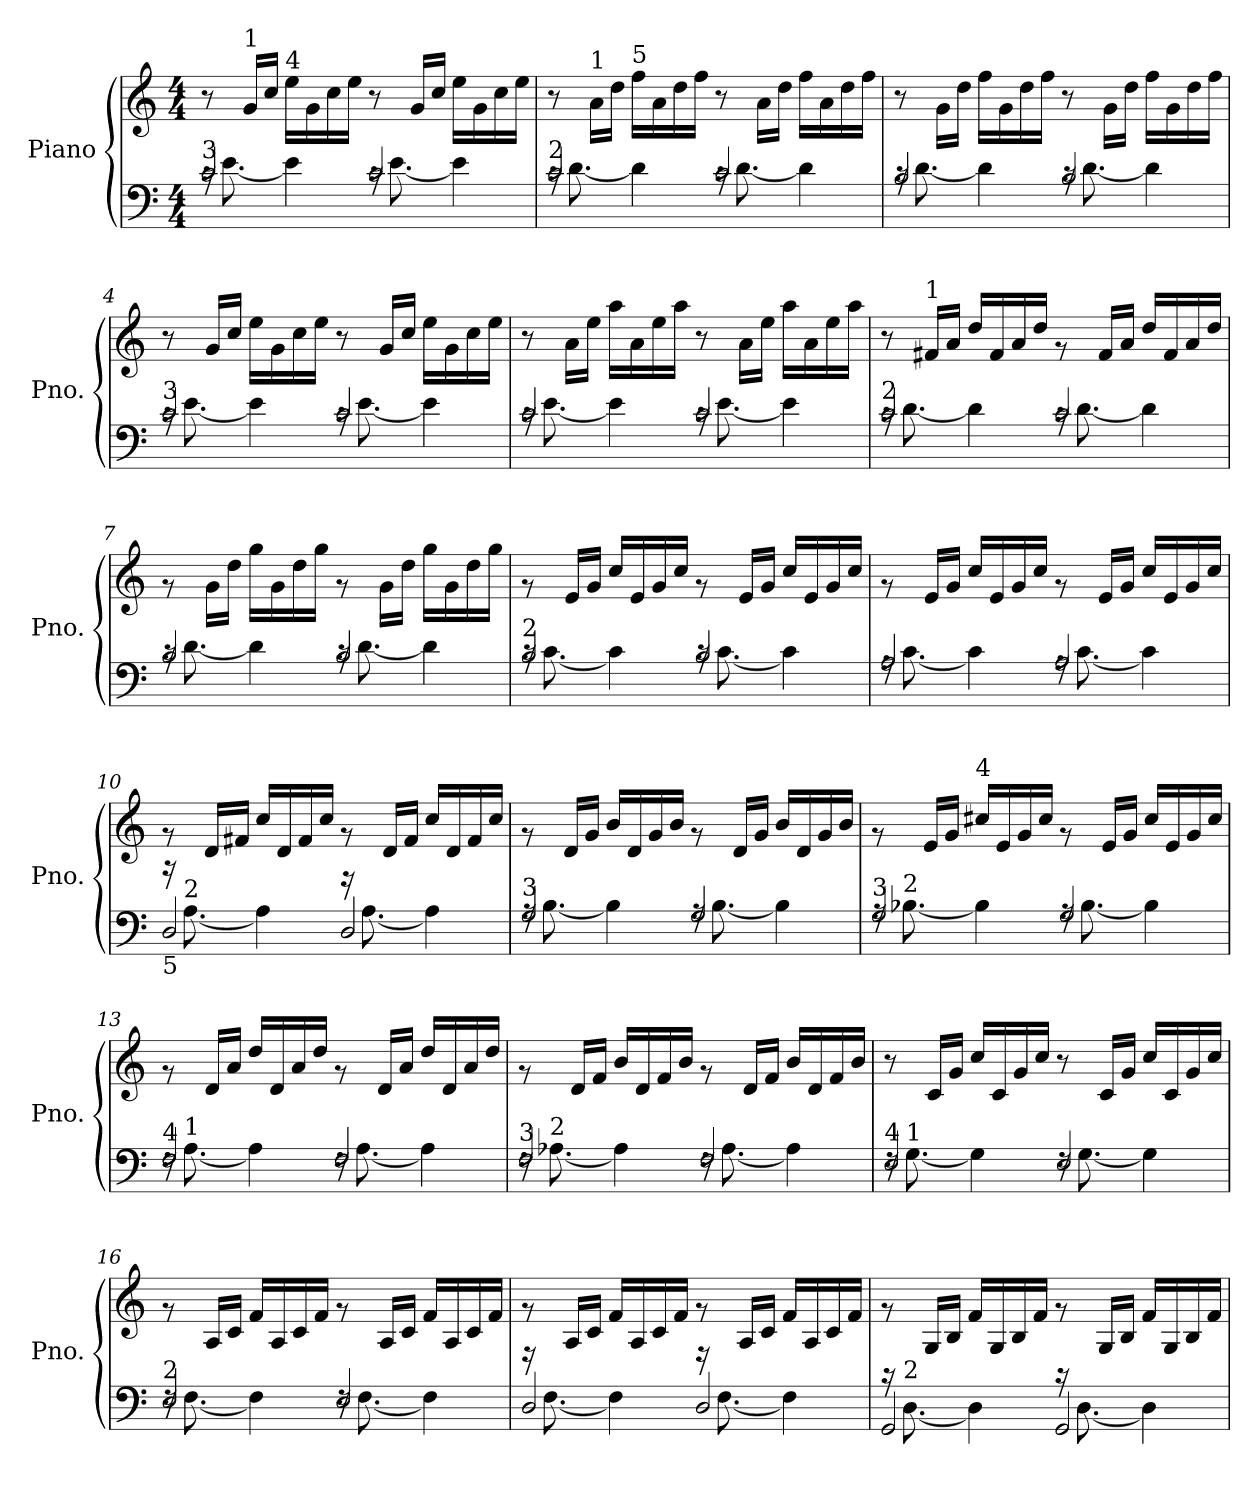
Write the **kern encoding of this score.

**kern	**kern
*part1	*part1
*staff2	*staff1
*I"Piano	*
*I'Pno.	*
*clefF4	*clefG2
*k[]	*k[]
*M4/4	*M4/4
*MM60	*MM60
=1	=1
*^	*
!LO:TX:a:t=3	!	!
2c/	16rc	8r
.	[8.e\	.
!	!	!LO:TX:a:t=1
.	.	16g/LL
.	.	16cc/JJ
!	!	!LO:TX:a:t=4
.	4e\]	16ee\LL
.	.	16g\
.	.	16cc\
.	.	16ee\JJ
2c/	16rc	8r
.	[8.e\	.
.	.	16g/LL
.	.	16cc/JJ
.	4e\]	16ee\LL
.	.	16g\
.	.	16cc\
.	.	16ee\JJ
=2	=2	=2
!LO:TX:a:t=2	!	!
2c/	16rc	8r
.	[8.d\	.
!	!	!LO:TX:a:t=1
.	.	16a\LL
.	.	16dd\JJ
!	!	!LO:TX:a:t=5
.	4d\]	16ff\LL
.	.	16a\
.	.	16dd\
.	.	16ff\JJ
2c/	16rc	8r
.	[8.d\	.
.	.	16a\LL
.	.	16dd\JJ
.	4d\]	16ff\LL
.	.	16a\
.	.	16dd\
.	.	16ff\JJ
=3	=3	=3
2B/	16rc	8r
.	[8.d\	.
.	.	16g\LL
.	.	16dd\JJ
.	4d\]	16ff\LL
.	.	16g\
.	.	16dd\
.	.	16ff\JJ
2B/	16rc	8r
.	[8.d\	.
.	.	16g\LL
.	.	16dd\JJ
.	4d\]	16ff\LL
.	.	16g\
.	.	16dd\
.	.	16ff\JJ
!!LO:LB:g=z
=4	=4	=4
!LO:TX:a:t=3	!	!
2c/	16rc	8r
.	[8.e\	.
.	.	16g/LL
.	.	16cc/JJ
.	4e\]	16ee\LL
.	.	16g\
.	.	16cc\
.	.	16ee\JJ
2c/	16rc	8r
.	[8.e\	.
.	.	16g/LL
.	.	16cc/JJ
.	4e\]	16ee\LL
.	.	16g\
.	.	16cc\
.	.	16ee\JJ
=5	=5	=5
2c/	16rc	8r
.	[8.e\	.
.	.	16a\LL
.	.	16ee\JJ
.	4e\]	16aa\LL
.	.	16a\
.	.	16ee\
.	.	16aa\JJ
2c/	16rc	8r
.	[8.e\	.
.	.	16a\LL
.	.	16ee\JJ
.	4e\]	16aa\LL
.	.	16a\
.	.	16ee\
.	.	16aa\JJ
=6	=6	=6
!LO:TX:a:t=2	!	!
2c/	16rc	8r
.	[8.d\	.
!	!	!LO:TX:a:t=1
.	.	16f#X/LL
.	.	16a/JJ
.	4d\]	16dd/LL
.	.	16f#/
.	.	16a/
.	.	16dd/JJ
2c/	16rc	8rg
.	[8.d\	.
.	.	16f#/LL
.	.	16a/JJ
.	4d\]	16dd/LL
.	.	16f#/
.	.	16a/
.	.	16dd/JJ
!!LO:LB:g=z
=7	=7	=7
2B/	16rc	8rg
.	[8.d\	.
.	.	16g\LL
.	.	16dd\JJ
.	4d\]	16gg\LL
.	.	16g\
.	.	16dd\
.	.	16gg\JJ
2B/	16rc	8rg
.	[8.d\	.
.	.	16g\LL
.	.	16dd\JJ
.	4d\]	16gg\LL
.	.	16g\
.	.	16dd\
.	.	16gg\JJ
=8	=8	=8
!LO:TX:a:t=2	!	!
2B/	16rc	8rg
.	[8.c\	.
.	.	16e/LL
.	.	16g/JJ
.	4c\]	16cc/LL
.	.	16e/
.	.	16g/
.	.	16cc/JJ
2B/	16rc	8rg
.	[8.c\	.
.	.	16e/LL
.	.	16g/JJ
.	4c\]	16cc/LL
.	.	16e/
.	.	16g/
.	.	16cc/JJ
=9	=9	=9
2A/	16rA	8rg
.	[8.c\	.
.	.	16e/LL
.	.	16g/JJ
.	4c\]	16cc/LL
.	.	16e/
.	.	16g/
.	.	16cc/JJ
2A/	16rA	8rg
.	[8.c\	.
.	.	16e/LL
.	.	16g/JJ
.	4c\]	16cc/LL
.	.	16e/
.	.	16g/
.	.	16cc/JJ
!!LO:LB:g=z
=10	=10	=10
!LO:TX:b:t=5	!	!
2D/	16rb	8rg
!	!LO:TX:a:t=2	!
.	[8.A\	.
.	.	16d/LL
.	.	16f#X/JJ
.	4A\]	16cc/LL
.	.	16d/
.	.	16f#/
.	.	16cc/JJ
2D/	16rg	8rg
.	[8.A\	.
.	.	16d/LL
.	.	16f#/JJ
.	4A\]	16cc/LL
.	.	16d/
.	.	16f#/
.	.	16cc/JJ
=11	=11	=11
!LO:TX:a:t=3	!	!
2G/	16rA	8rg
.	[8.B\	.
.	.	16d/LL
.	.	16g/JJ
.	4B\]	16b/LL
.	.	16d/
.	.	16g/
.	.	16b/JJ
2G/	16rA	8rg
.	[8.B\	.
.	.	16d/LL
.	.	16g/JJ
.	4B\]	16b/LL
.	.	16d/
.	.	16g/
.	.	16b/JJ
=12	=12	=12
!LO:TX:a:t=3	!	!
2G/	16rA	8rg
!	!LO:TX:a:t=2	!
.	[8.B-X\	.
.	.	16e/LL
.	.	16g/JJ
!	!	!LO:TX:a:t=4
.	4B-\]	16cc#X/LL
.	.	16e/
.	.	16g/
.	.	16cc#/JJ
2G/	16rA	8rg
.	[8.B-\	.
.	.	16e/LL
.	.	16g/JJ
.	4B-\]	16cc#/LL
.	.	16e/
.	.	16g/
.	.	16cc#/JJ
!!LO:LB:g=z
=13	=13	=13
!LO:TX:a:t=4	!	!
2F/	16rF	8rg
!	!LO:TX:a:t=1	!
.	[8.A\	.
.	.	16d/LL
.	.	16a/JJ
.	4A\]	16dd/LL
.	.	16d/
.	.	16a/
.	.	16dd/JJ
2F/	16rF	8rg
.	[8.A\	.
.	.	16d/LL
.	.	16a/JJ
.	4A\]	16dd/LL
.	.	16d/
.	.	16a/
.	.	16dd/JJ
=14	=14	=14
!LO:TX:a:t=3	!	!
2F/	16rF	8rg
!	!LO:TX:a:t=2	!
.	[8.A-X\	.
.	.	16d/LL
.	.	16f/JJ
.	4A-\]	16b/LL
.	.	16d/
.	.	16f/
.	.	16b/JJ
2F/	16rF	8rg
.	[8.A-\	.
.	.	16d/LL
.	.	16f/JJ
.	4A-\]	16b/LL
.	.	16d/
.	.	16f/
.	.	16b/JJ
=15	=15	=15
!LO:TX:a:t=4	!	!
2E/	16rF	8r
!	!LO:TX:a:t=1	!
.	[8.G\	.
.	.	16c/LL
.	.	16g/JJ
.	4G\]	16cc/LL
.	.	16c/
.	.	16g/
.	.	16cc/JJ
2E/	16rF	8r
.	[8.G\	.
.	.	16c/LL
.	.	16g/JJ
.	4G\]	16cc/LL
.	.	16c/
.	.	16g/
.	.	16cc/JJ
!!LO:PB:g=z
=16	=16	=16
!LO:TX:a:t=2	!	!
2E/	16rF	8rg
.	[8.F\	.
.	.	16A/LL
.	.	16c/JJ
.	4F\]	16f/LL
.	.	16A/
.	.	16c/
.	.	16f/JJ
2E/	16rF	8rg
.	[8.F\	.
.	.	16A/LL
.	.	16c/JJ
.	4F\]	16f/LL
.	.	16A/
.	.	16c/
.	.	16f/JJ
=17	=17	=17
2D/	16rg	8rg
.	[8.F\	.
.	.	16A/LL
.	.	16c/JJ
.	4F\]	16f/LL
.	.	16A/
.	.	16c/
.	.	16f/JJ
2D/	16rg	8rg
.	[8.F\	.
.	.	16A/LL
.	.	16c/JJ
.	4F\]	16f/LL
.	.	16A/
.	.	16c/
.	.	16f/JJ
!!LO:LB:g=z
=18	=18	=18
2GG/	16rc	8rg
!	!LO:TX:a:t=2	!
.	[8.D\	.
.	.	16G/LL
.	.	16B/JJ
.	4D\]	16f/LL
.	.	16G/
.	.	16B/
.	.	16f/JJ
2GG/	16rc	8rg
.	[8.D\	.
.	.	16G/LL
.	.	16B/JJ
.	4D\]	16f/LL
.	.	16G/
.	.	16B/
.	.	16f/JJ
*v	*v	*
=	=
*-	*-
